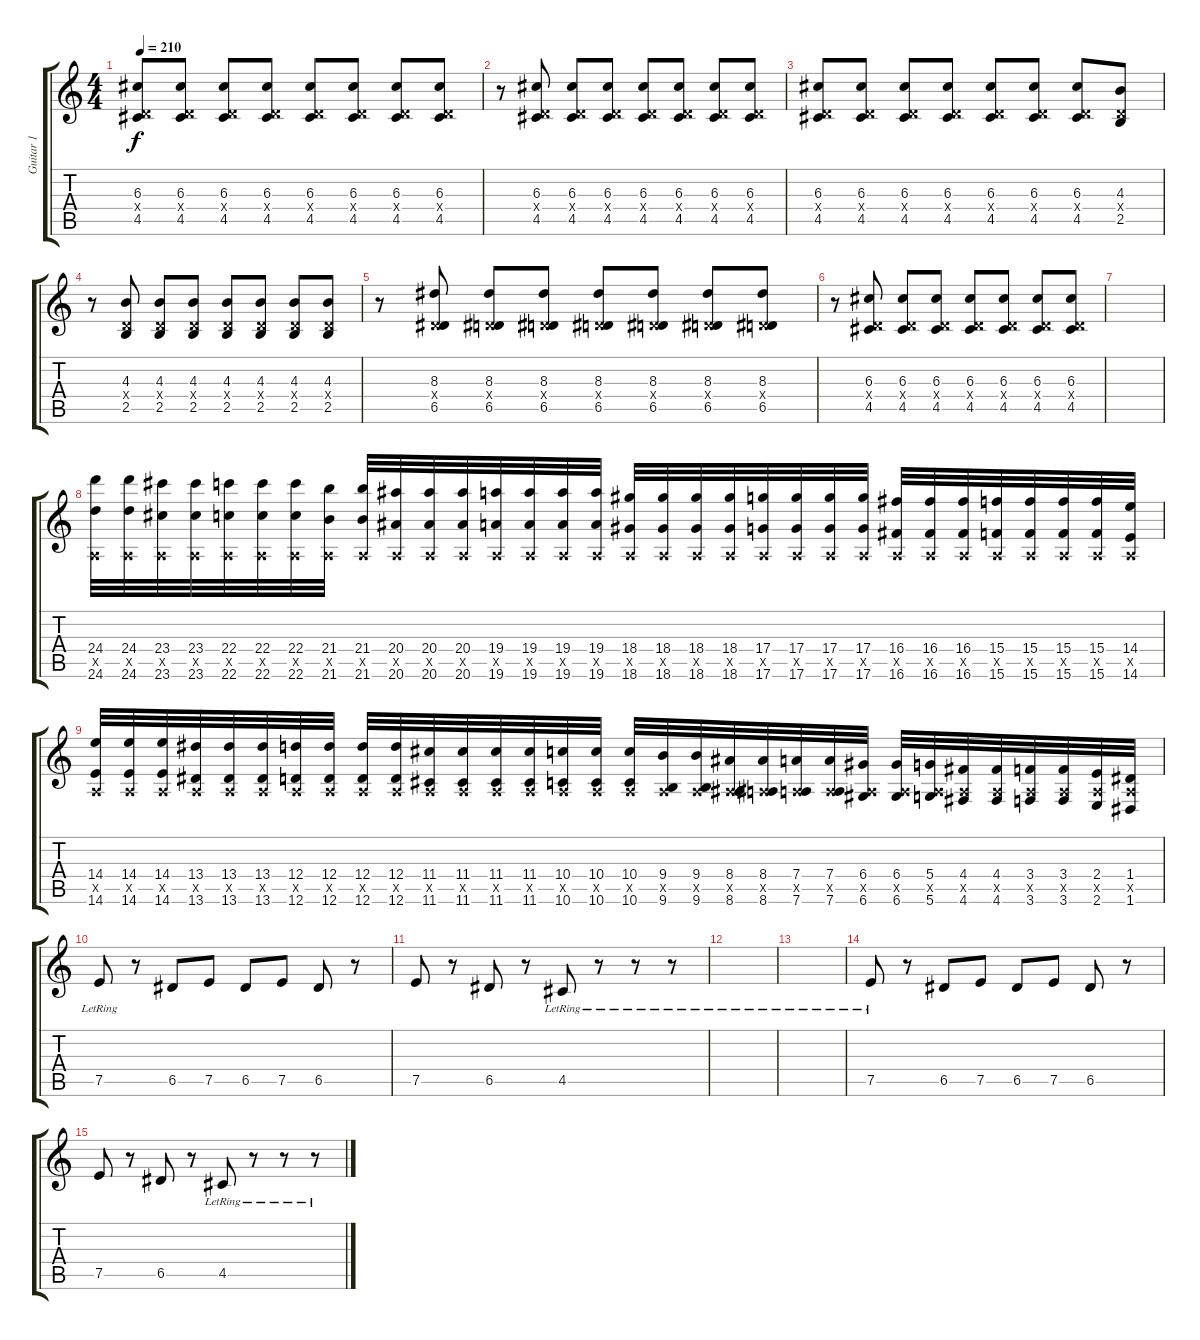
\track ("Guitar 1" "Guitar 1") {instrument overdrivenguitar}
\staff {score tabs}
\tuning (E4 B3 G3 D3 A2 D2) {hide}
\ts (4 4)
\tempo 210
\clef g2
\ks c
(6.3 0.4{x} 4.5).8{dy f} (6.3 0.4{x} 4.5).8 (6.3 0.4{x} 4.5).8 (6.3 0.4{x} 4.5).8 (6.3 0.4{x} 4.5).8 (6.3 0.4{x} 4.5).8 (6.3 0.4{x} 4.5).8 (6.3 0.4{x} 4.5).8 |
r.8 (6.3 0.4{x} 4.5).8 (6.3 0.4{x} 4.5).8 (6.3 0.4{x} 4.5).8 (6.3 0.4{x} 4.5).8 (6.3 0.4{x} 4.5).8 (6.3 0.4{x} 4.5).8 (6.3 0.4{x} 4.5).8 |
(6.3 0.4{x} 4.5).8 (6.3 0.4{x} 4.5).8 (6.3 0.4{x} 4.5).8 (6.3 0.4{x} 4.5).8 (6.3 0.4{x} 4.5).8 (6.3 0.4{x} 4.5).8 (6.3 0.4{x} 4.5).8 (4.3 0.4{x} 2.5).8 |
r.8 (4.3 0.4{x} 2.5).8 (4.3 0.4{x} 2.5).8 (4.3 0.4{x} 2.5).8 (4.3 0.4{x} 2.5).8 (4.3 0.4{x} 2.5).8 (4.3 0.4{x} 2.5).8 (4.3 0.4{x} 2.5).8 |
r.8 (8.3 0.4{x} 6.5).8 (8.3 0.4{x} 6.5).8 (8.3 0.4{x} 6.5).8 (8.3 0.4{x} 6.5).8 (8.3 0.4{x} 6.5).8 (8.3 0.4{x} 6.5).8 (8.3 0.4{x} 6.5).8 |
r.8 (6.3 0.4{x} 4.5).8 (6.3 0.4{x} 4.5).8 (6.3 0.4{x} 4.5).8 (6.3 0.4{x} 4.5).8 (6.3 0.4{x} 4.5).8 (6.3 0.4{x} 4.5).8 (6.3 0.4{x} 4.5).8 |
|
(24.4 0.5{x} 24.6).32 (24.4 0.5{x} 24.6).32 (23.4 0.5{x} 23.6).32 (23.4 0.5{x} 23.6).32 (22.4 0.5{x} 22.6).32 (22.4 0.5{x} 22.6).32 (22.4 0.5{x} 22.6).32 (21.4 0.5{x} 21.6).32 (21.4 0.5{x} 21.6).32 (20.4 0.5{x} 20.6).32 (20.4 0.5{x} 20.6).32 (20.4 0.5{x} 20.6).32 (19.4 0.5{x} 19.6).32 (19.4 0.5{x} 19.6).32 (19.4 0.5{x} 19.6).32 (19.4 0.5{x} 19.6).32 (18.4 0.5{x} 18.6).32 (18.4 0.5{x} 18.6).32 (18.4 0.5{x} 18.6).32 (18.4 0.5{x} 18.6).32 (17.4 0.5{x} 17.6).32 (17.4 0.5{x} 17.6).32 (17.4 0.5{x} 17.6).32 (17.4 0.5{x} 17.6).32 (16.4 0.5{x} 16.6).32 (16.4 0.5{x} 16.6).32 (16.4 0.5{x} 16.6).32 (15.4 0.5{x} 15.6).32 (15.4 0.5{x} 15.6).32 (15.4 0.5{x} 15.6).32 (15.4 0.5{x} 15.6).32 (14.4 0.5{x} 14.6).32 |
(14.4 0.5{x} 14.6).32 (14.4 0.5{x} 14.6).32 (14.4 0.5{x} 14.6).32 (13.4 0.5{x} 13.6).32 (13.4 0.5{x} 13.6).32 (13.4 0.5{x} 13.6).32 (12.4 0.5{x} 12.6).32 (12.4 0.5{x} 12.6).32 (12.4 0.5{x} 12.6).32 (12.4 0.5{x} 12.6).32 (11.4 0.5{x} 11.6).32 (11.4 0.5{x} 11.6).32 (11.4 0.5{x} 11.6).32 (11.4 0.5{x} 11.6).32 (10.4 0.5{x} 10.6).32 (10.4 0.5{x} 10.6).32 (10.4 0.5{x} 10.6).32 (9.4 0.5{x} 9.6).32 (9.4 0.5{x} 9.6).32 (8.4 0.5{x} 8.6).32 (8.4 0.5{x} 8.6).32 (7.4 0.5{x} 7.6).32 (7.4 0.5{x} 7.6).32 (6.4 0.5{x} 6.6).32 (6.4 0.5{x} 6.6).32 (5.4 0.5{x} 5.6).32 (4.4 0.5{x} 4.6).32 (4.4 0.5{x} 4.6).32 (3.4 0.5{x} 3.6).32 (3.4 0.5{x} 3.6).32 (2.4 0.5{x} 2.6).32 (1.4 0.5{x} 1.6).32 |
7.5{lr}.8 r.8 6.5.8 7.5.8 6.5.8 7.5.8 6.5.8 r.8 |
7.5.8 r.8 6.5.8 r.8 4.5{lr}.8 r.8 r.8 r.8 |
|
|
7.5{lr}.8 r.8 6.5.8 7.5.8 6.5.8 7.5.8 6.5.8 r.8 |
7.5.8 r.8 6.5.8 r.8 4.5{lr}.8 r.8 r.8 r.8
